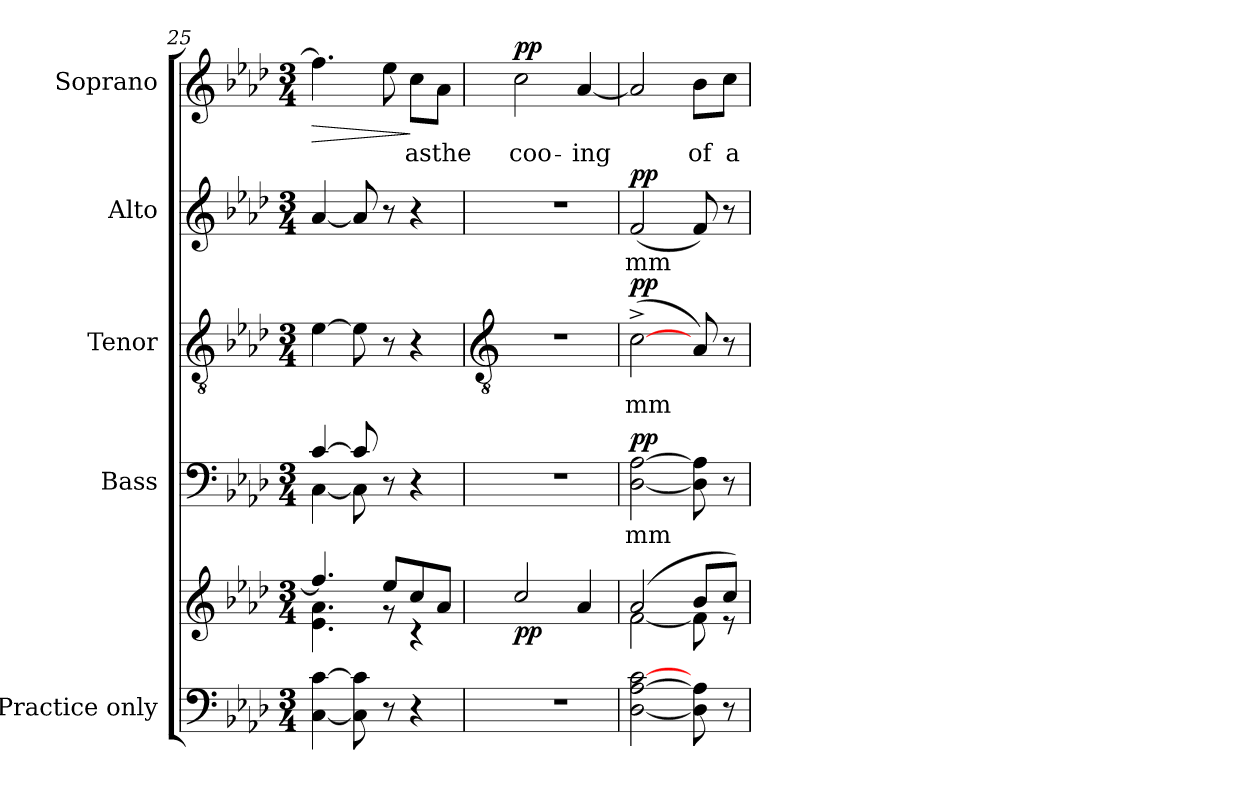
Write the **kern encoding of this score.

**kern	**kern	**dynam	**kern	**text	**dynam	**kern	**text	**dynam	**kern	**text	**dynam	**kern	**text	**dynam
*part5	*part5	*part5	*part4	*part4	*part4	*part3	*part3	*part3	*part2	*part2	*part2	*part1	*part1	*part1
*staff6	*staff5	*staff5/6	*staff4	*staff4	*staff4	*staff3	*staff3	*staff3	*staff2	*staff2	*staff2	*staff1	*staff1	*staff1
*I"Practice only	*	*	*I"Bass	*	*	*I"Tenor	*	*	*I"Alto	*	*	*I"Soprano	*	*
*	*	*	*I'B	*	*	*I'T	*	*	*I'A	*	*	*I'S	*	*
*clefF4	*clefG2	*	*clefF4	*	*	*clefGv2	*	*	*clefG2	*	*	*clefG2	*	*
*k[b-e-a-d-]	*k[b-e-a-d-]	*	*k[b-e-a-d-]	*	*	*k[b-e-a-d-]	*	*	*k[b-e-a-d-]	*	*	*k[b-e-a-d-]	*	*
*A-:	*A-:	*	*A-:	*	*	*A-:	*	*	*A-:	*	*	*A-:	*	*
*M3/4	*M3/4	*	*M3/4	*	*	*M3/4	*	*	*M3/4	*	*	*M3/4	*	*
=25	=25	=25	=25	=25	=25	=25	=25	=25	=25	=25	=25	=25	=25	=25
*^	*^	*	*^	*	*	*	*	*	*	*	*	*	*	*
!	!	!	!	!	!	!	!	!	!	!	!	!	!	!	!	!	!LO:HP:b
[4C [4c	2ryy	4.ff/]	4.e-\ 4.a-\	.	[4c/	[4C\	.	.	[4e-	.	.	[4a-	.	.	4.ff]	.	>
8C] 8c]	.	.	.	.	8c/]	8C\]	.	.	8e-]	.	.	8a-]	.	.	.	.	.
8r	.	8ee-/L	8r	.	8r	8ryy	.	.	8r	.	.	8r	.	.	8ee-	.	.
!	!	!	!	!	!	!	!	!	!	!	!	!	!	!	!	!LO:LY:b	!
4r	4ryy	8cc/	4r	.	4r	4ryy	.	.	4r	.	.	4r	.	.	8cc\L	as	]
!	!	!	!	!	!	!	!	!	!	!	!	!	!	!	!	!LO:LY:b	!
.	.	8a-/J	.	.	.	.	.	.	.	.	.	.	.	.	8a-\J	the	.
*	*	*	*	*	*v	*v	*	*	*	*	*	*	*	*	*	*	*
!!LO:LB:g=z
=26	=26	=26	=26	=26	=26	=26	=26	=26	=26	=26	=26	=26	=26	=26	=26	=26
*	*	*	*	*	*	*	*	*clefGv2	*	*	*	*	*	*	*	*
!LO:N:vis=1	!	!	!LO:N:vis=1	!LO:DY:b	!LO:N:vis=1	!	!	!LO:N:vis=1	!	!	!LO:N:vis=1	!	!	!	!LO:LY:b	!LO:DY:b
2.r	2ryy	2cc/	2.ryy	pp	2.r	.	.	2.r	.	.	2.r	.	.	2cc	coo-	pp
!	!	!	!	!	!	!	!	!	!	!	!	!	!	!	!LO:LY:b	!
.	4ryy	4a-/	.	.	.	.	.	.	.	.	.	.	.	[4a-	-ing	.
=27	=27	=27	=27	=27	=27	=27	=27	=27	=27	=27	=27	=27	=27	=27	=27	=27
!	!	!	!	!	!	!LO:LY:b	!LO:DY:b	!	!LO:LY:b	!LO:DY:b	!	!LO:LY:b	!LO:DY:b	!	!	!
[2D- [2A- [2c	2ryy	(>2a-/	[2f\	.	[2D- [2A-	mm	pp	(<[2c^	mm	pp	(<2f	mm	pp	2a-]	.	.
!	!	!	!	!	!	!	!	!	!	!	!	!	!	!	!LO:LY:b	!
8D-] 8A-]	4ryy	8b-/L	8f\]	.	8D-] 8A-]	.	.	8A-)	.	.	8f)	.	.	8b-\L	of	.
!	!	!	!	!	!	!	!	!	!	!	!	!	!	!	!LO:LY:b	!
8r	.	8cc/J)	8r	.	8r	.	.	8r	.	.	8r	.	.	8cc\J	a	.
*v	*v	*	*	*	*	*	*	*	*	*	*	*	*	*	*	*
*	*v	*v	*	*	*	*	*	*	*	*	*	*	*	*	*
=	=	=	=	=	=	=	=	=	=	=	=	=	=	=
*-	*-	*-	*-	*-	*-	*-	*-	*-	*-	*-	*-	*-	*-	*-
